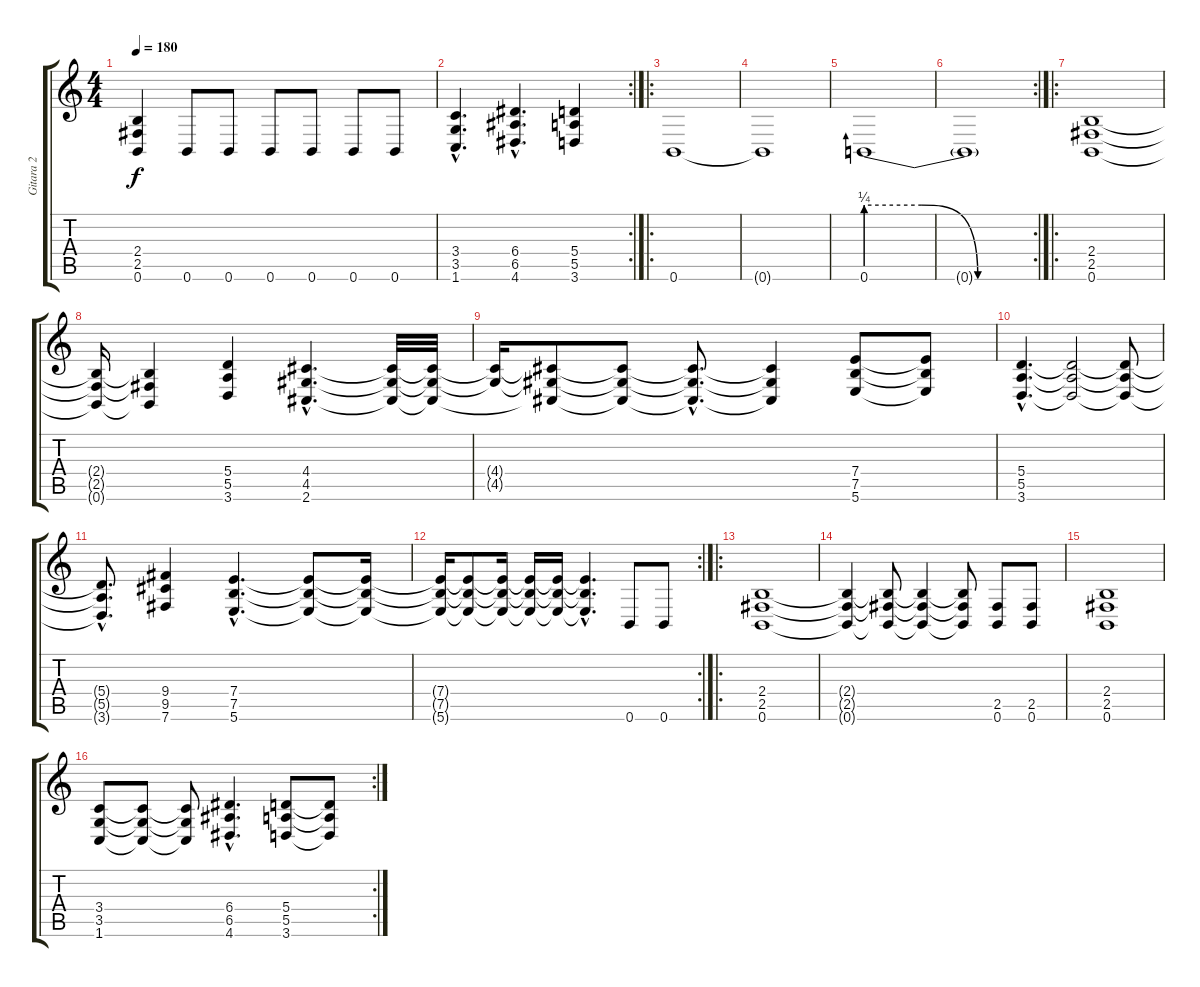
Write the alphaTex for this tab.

\track ("Gitara 2" "Gitara 2") {instrument distortionguitar}
\staff {score tabs}
\tuning (B3 Gb3 D3 A2 E2 B1) {hide}
\ts (4 4)
\tempo 180
\clef g2
\ks c
(2.4 2.5 0.6).4{dy f} 0.6.8 0.6.8 0.6.8 0.6.8 0.6.8 0.6.8 |
\rc 2
(3.4{hac} 3.5{hac} 1.6{hac}).4{d} (6.4{hac} 6.5{hac} 4.6{hac}).4{d} (5.4 5.5 3.6).4 |
\ro
0.6.1 |
0.6{t}.1 |
0.6{be (custom 0 1 20 1 40 0 60 0)}.1 |
\rc 2
0.6{t}.1 |
\ro
(2.4 2.5 0.6).1 |
(2.4{t} 2.5{t} 0.6{t}).16 (2.4{t} 2.5{t} 0.6{t}).4 (5.4 5.5 3.6).4 (4.4{hac} 4.5{hac} 2.6{hac}).4{d} (4.4{t} 4.5{t} 2.6{t}).32 (4.4{t} 4.5{t} 2.6{t}).32 |
(4.4{t} 4.5{t}).16 (4.4{t} 4.5{t} 2.6{t}).8 (4.4{t} 4.5{t} 2.6{t}).8 (4.4{hac t} 4.5{hac t} 2.6{hac t}).8{d} (4.4{t} 4.5{t} 2.6{t}).4 (7.4 7.5 5.6).8 (7.4{t} 7.5{t} 5.6{t}).8 |
(5.4{hac} 5.5{hac} 3.6{hac}).4{d} (5.4{t} 5.5{t} 3.6{t}).2 (5.4{t} 5.5{t} 3.6{t}).8 |
(5.4{hac t} 5.5{hac t} 3.6{hac t}).8{d} (9.4 9.5 7.6).4 (7.4{hac} 7.5{hac} 5.6{hac}).4{d} (7.4{t} 7.5{t} 5.6{t}).8 (7.4{t} 7.5{t} 5.6{t}).16 |
\rc 2
(7.4{t} 7.5{t} 5.6{t}).16 (7.4{t} 7.5{t} 5.6{t}).8 (7.4{t} 7.5{t} 5.6{t}).16 (7.4{t} 7.5{t} 5.6{t}).16 (7.4{t} 7.5{t} 5.6{t}).16 (7.4{hac t} 7.5{hac t} 5.6{hac t}).4{d} 0.6.8 0.6.8 |
\ro
(2.4 2.5 0.6).1 |
(2.4{t} 2.5{t} 0.6{t}).4 (2.4{t} 2.5{t} 0.6{t}).8 (2.4{t} 2.5{t} 0.6{t}).4 (2.4{t} 2.5{t} 0.6{t}).8 (2.5 0.6).8 (2.5 0.6).8 |
(2.4 2.5 0.6).1 |
\rc 2
(3.4 3.5 1.6).8 (3.4{t} 3.5{t} 1.6{t}).8 (3.4{t} 3.5{t} 1.6{t}).8 (6.4{hac} 6.5{hac} 4.6{hac}).4{d} (5.4 5.5 3.6).8 (5.4{t} 5.5{t} 3.6{t}).8
